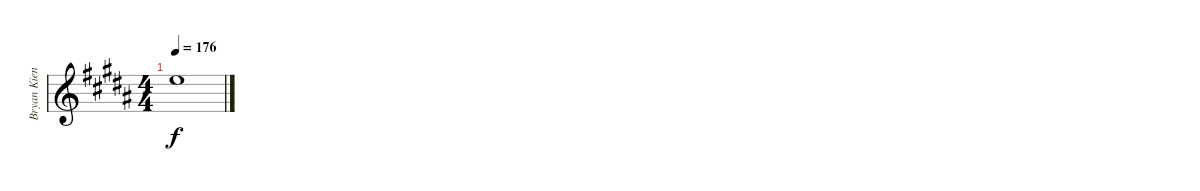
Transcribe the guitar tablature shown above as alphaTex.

\track ("Bryan Kienlen - Vocals" "Bryan Kien") {instrument overdrivenguitar}
\staff {score}
\tuning (E4 B3 G3 D3 A2 E2) {hide}
\ts (4 4)
\tempo 176
\clef g2
\ks b
0.1.1{dy f}
